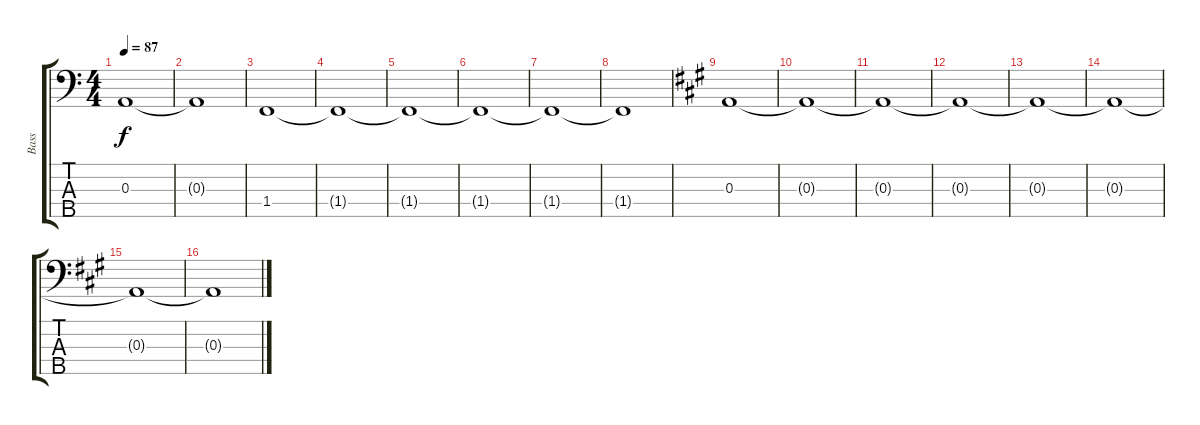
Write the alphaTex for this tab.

\track ("Bass" "Bass") {instrument synthbass2}
\staff {score tabs}
\tuning (G2 D2 A1 E1 A0) {hide}
\ts (4 4)
\tempo 87
\clef f4
\ks c
0.3.1{dy f} |
0.3{t}.1 |
1.4.1 |
1.4{t}.1 |
1.4{t}.1 |
1.4{t}.1 |
1.4{t}.1 |
1.4{t}.1 |
\ks a
0.3.1 |
0.3{t}.1 |
0.3{t}.1 |
0.3{t}.1 |
0.3{t}.1 |
0.3{t}.1 |
0.3{t}.1 |
0.3{t}.1
